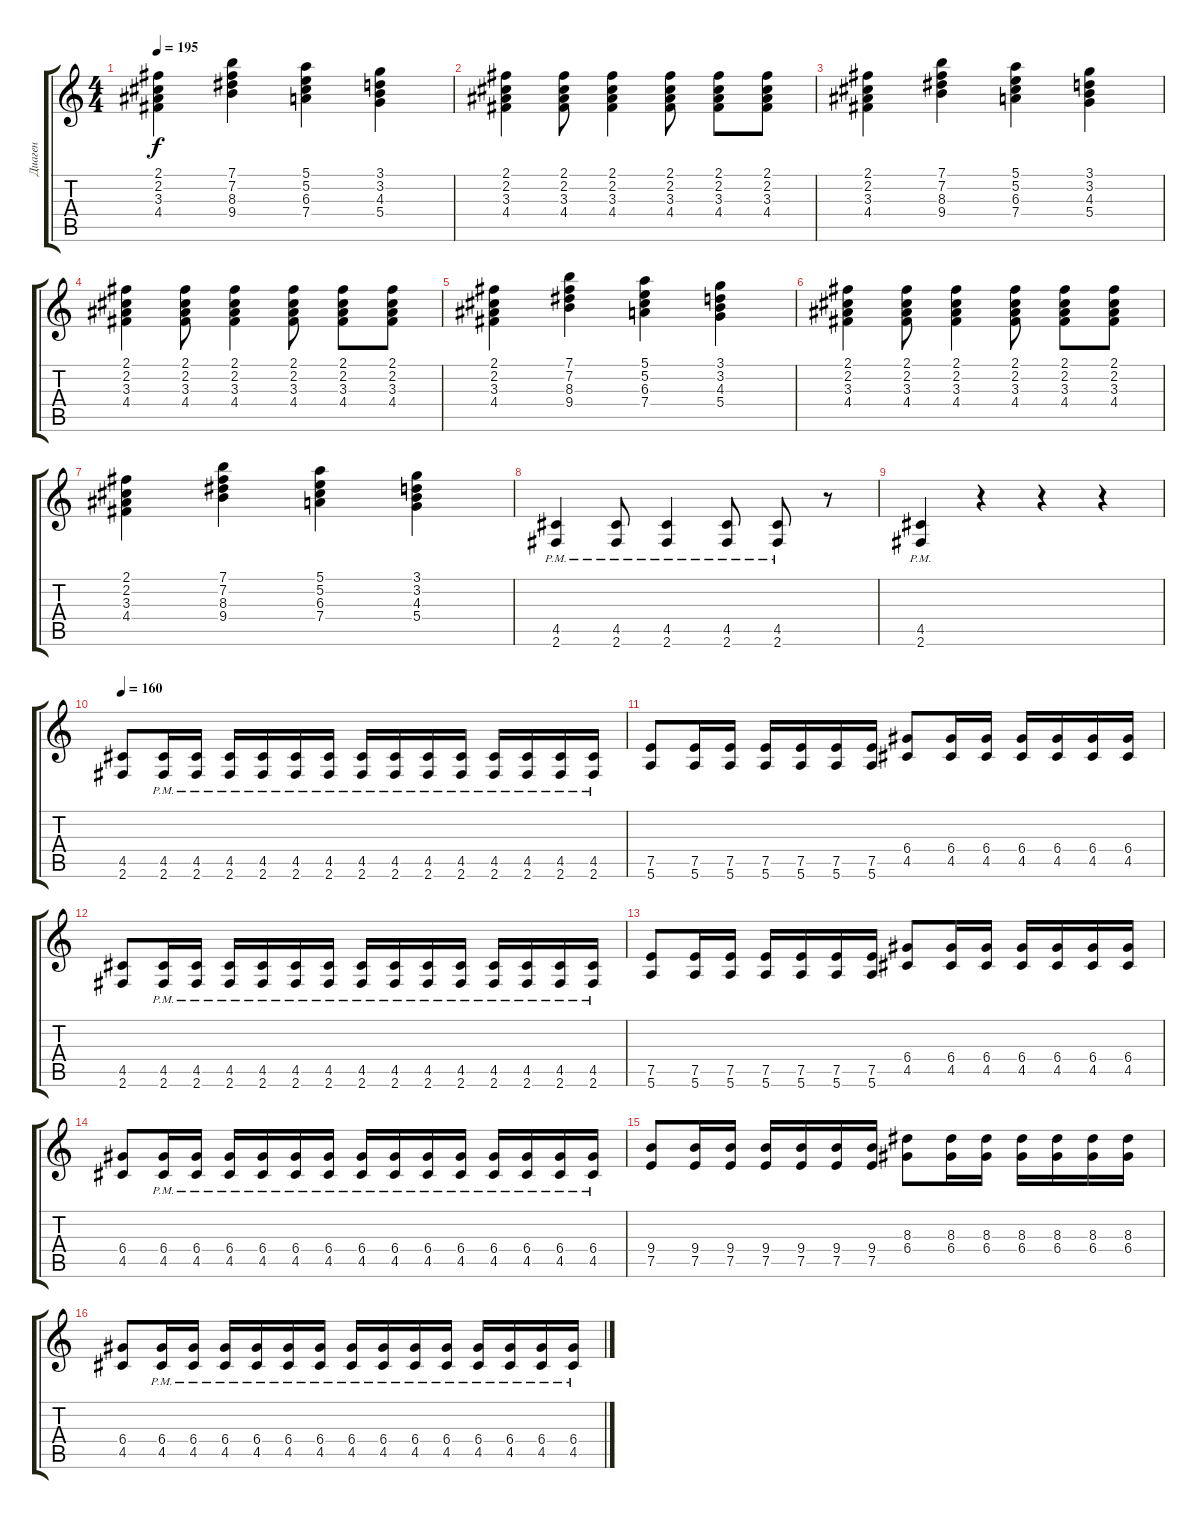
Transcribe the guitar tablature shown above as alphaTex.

\track ("Диаген" "Диаген") {instrument overdrivenguitar}
\staff {score tabs}
\tuning (E4 B3 G3 D3 A2 E2) {hide}
\ts (4 4)
\tempo 195
\clef g2
\ks c
(2.1 2.2 3.3 4.4).4{dy f} (7.1 7.2 8.3 9.4).4 (5.1 5.2 6.3 7.4).4 (3.1 3.2 4.3 5.4).4 |
(2.1 2.2 3.3 4.4).4 (2.1 2.2 3.3 4.4).8 (2.1 2.2 3.3 4.4).4 (2.1 2.2 3.3 4.4).8 (2.1 2.2 3.3 4.4).8 (2.1 2.2 3.3 4.4).8 |
(2.1 2.2 3.3 4.4).4 (7.1 7.2 8.3 9.4).4 (5.1 5.2 6.3 7.4).4 (3.1 3.2 4.3 5.4).4 |
(2.1 2.2 3.3 4.4).4 (2.1 2.2 3.3 4.4).8 (2.1 2.2 3.3 4.4).4 (2.1 2.2 3.3 4.4).8 (2.1 2.2 3.3 4.4).8 (2.1 2.2 3.3 4.4).8 |
(2.1 2.2 3.3 4.4).4 (7.1 7.2 8.3 9.4).4 (5.1 5.2 6.3 7.4).4 (3.1 3.2 4.3 5.4).4 |
(2.1 2.2 3.3 4.4).4 (2.1 2.2 3.3 4.4).8 (2.1 2.2 3.3 4.4).4 (2.1 2.2 3.3 4.4).8 (2.1 2.2 3.3 4.4).8 (2.1 2.2 3.3 4.4).8 |
(2.1 2.2 3.3 4.4).4 (7.1 7.2 8.3 9.4).4 (5.1 5.2 6.3 7.4).4 (3.1 3.2 4.3 5.4).4 |
(4.5{pm} 2.6{pm}).4 (4.5{pm} 2.6{pm}).8 (4.5{pm} 2.6{pm}).4 (4.5{pm} 2.6{pm}).8 (4.5{pm} 2.6{pm}).8 r.8 |
(4.5{pm} 2.6{pm}).4 r.4 r.4 r.4 |
\tempo 160
(4.5 2.6).8 (4.5{pm} 2.6{pm}).16 (4.5{pm} 2.6{pm}).16 (4.5{pm} 2.6{pm}).16 (4.5{pm} 2.6{pm}).16 (4.5{pm} 2.6{pm}).16 (4.5{pm} 2.6{pm}).16 (4.5{pm} 2.6{pm}).16 (4.5{pm} 2.6{pm}).16 (4.5{pm} 2.6{pm}).16 (4.5{pm} 2.6{pm}).16 (4.5{pm} 2.6{pm}).16 (4.5{pm} 2.6{pm}).16 (4.5{pm} 2.6{pm}).16 (4.5{pm} 2.6{pm}).16 |
(7.5 5.6).8 (7.5 5.6).16 (7.5 5.6).16 (7.5 5.6).16 (7.5 5.6).16 (7.5 5.6).16 (7.5 5.6).16 (6.4 4.5).8 (6.4 4.5).16 (6.4 4.5).16 (6.4 4.5).16 (6.4 4.5).16 (6.4 4.5).16 (6.4 4.5).16 |
(4.5 2.6).8 (4.5{pm} 2.6{pm}).16 (4.5{pm} 2.6{pm}).16 (4.5{pm} 2.6{pm}).16 (4.5{pm} 2.6{pm}).16 (4.5{pm} 2.6{pm}).16 (4.5{pm} 2.6{pm}).16 (4.5{pm} 2.6{pm}).16 (4.5{pm} 2.6{pm}).16 (4.5{pm} 2.6{pm}).16 (4.5{pm} 2.6{pm}).16 (4.5{pm} 2.6{pm}).16 (4.5{pm} 2.6{pm}).16 (4.5{pm} 2.6{pm}).16 (4.5{pm} 2.6{pm}).16 |
(7.5 5.6).8 (7.5 5.6).16 (7.5 5.6).16 (7.5 5.6).16 (7.5 5.6).16 (7.5 5.6).16 (7.5 5.6).16 (6.4 4.5).8 (6.4 4.5).16 (6.4 4.5).16 (6.4 4.5).16 (6.4 4.5).16 (6.4 4.5).16 (6.4 4.5).16 |
(6.4 4.5).8 (6.4{pm} 4.5{pm}).16 (6.4{pm} 4.5{pm}).16 (6.4{pm} 4.5{pm}).16 (6.4{pm} 4.5{pm}).16 (6.4{pm} 4.5{pm}).16 (6.4{pm} 4.5{pm}).16 (6.4{pm} 4.5{pm}).16 (6.4{pm} 4.5{pm}).16 (6.4{pm} 4.5{pm}).16 (6.4{pm} 4.5{pm}).16 (6.4{pm} 4.5{pm}).16 (6.4{pm} 4.5{pm}).16 (6.4{pm} 4.5{pm}).16 (6.4{pm} 4.5{pm}).16 |
(9.4 7.5).8 (9.4 7.5).16 (9.4 7.5).16 (9.4 7.5).16 (9.4 7.5).16 (9.4 7.5).16 (9.4 7.5).16 (8.3 6.4).8 (8.3 6.4).16 (8.3 6.4).16 (8.3 6.4).16 (8.3 6.4).16 (8.3 6.4).16 (8.3 6.4).16 |
(6.4 4.5).8 (6.4{pm} 4.5{pm}).16 (6.4{pm} 4.5{pm}).16 (6.4{pm} 4.5{pm}).16 (6.4{pm} 4.5{pm}).16 (6.4{pm} 4.5{pm}).16 (6.4{pm} 4.5{pm}).16 (6.4{pm} 4.5{pm}).16 (6.4{pm} 4.5{pm}).16 (6.4{pm} 4.5{pm}).16 (6.4{pm} 4.5{pm}).16 (6.4{pm} 4.5{pm}).16 (6.4{pm} 4.5{pm}).16 (6.4{pm} 4.5{pm}).16 (6.4{pm} 4.5{pm}).16
